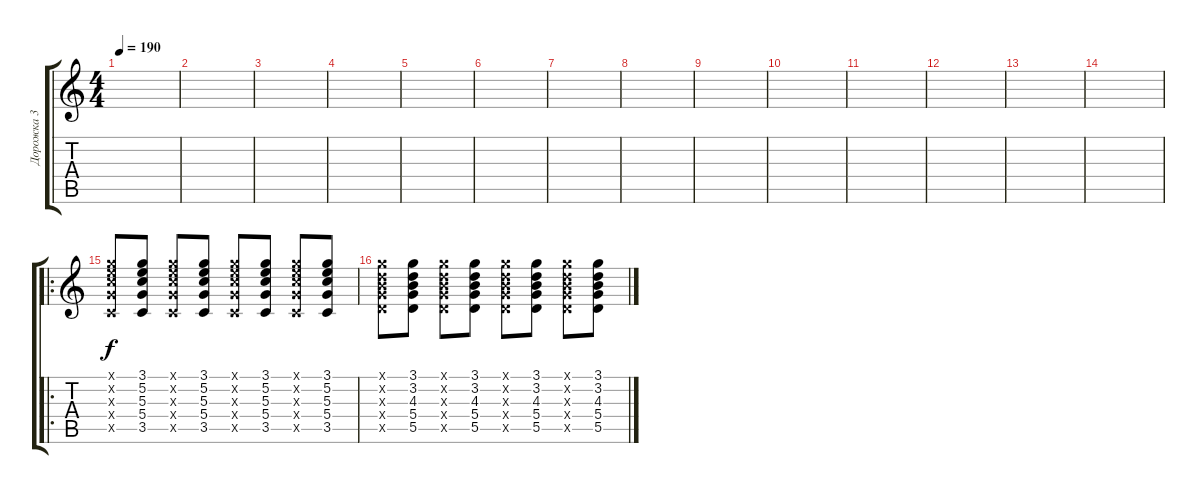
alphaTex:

\track ("Дорожка 3" "Дорожка 3") {instrument electricguitarclean}
\staff {score tabs}
\tuning (E4 B3 G3 D3 A2 E2) {hide}
\ts (4 4)
\tempo 190
\clef g2
\ks c
|
|
|
|
|
|
|
|
|
|
|
|
|
|
\ro
(3.1{x} 5.2{x} 5.3{x} 5.4{x} 3.5{x}).8 (3.1 5.2 5.3 5.4 3.5).8 (3.1{x} 5.2{x} 5.3{x} 5.4{x} 3.5{x}).8 (3.1 5.2 5.3 5.4 3.5).8 (3.1{x} 5.2{x} 5.3{x} 5.4{x} 3.5{x}).8 (3.1 5.2 5.3 5.4 3.5).8 (3.1{x} 5.2{x} 5.3{x} 5.4{x} 3.5{x}).8 (3.1 5.2 5.3 5.4 3.5).8 |
(3.1{x} 3.2{x} 4.3{x} 5.4{x} 5.5{x}).8 (3.1 3.2 4.3 5.4 5.5).8 (3.1{x} 3.2{x} 4.3{x} 5.4{x} 5.5{x}).8 (3.1 3.2 4.3 5.4 5.5).8 (3.1{x} 3.2{x} 4.3{x} 5.4{x} 5.5{x}).8 (3.1 3.2 4.3 5.4 5.5).8 (3.1{x} 3.2{x} 4.3{x} 5.4{x} 5.5{x}).8 (3.1 3.2 4.3 5.4 5.5).8
